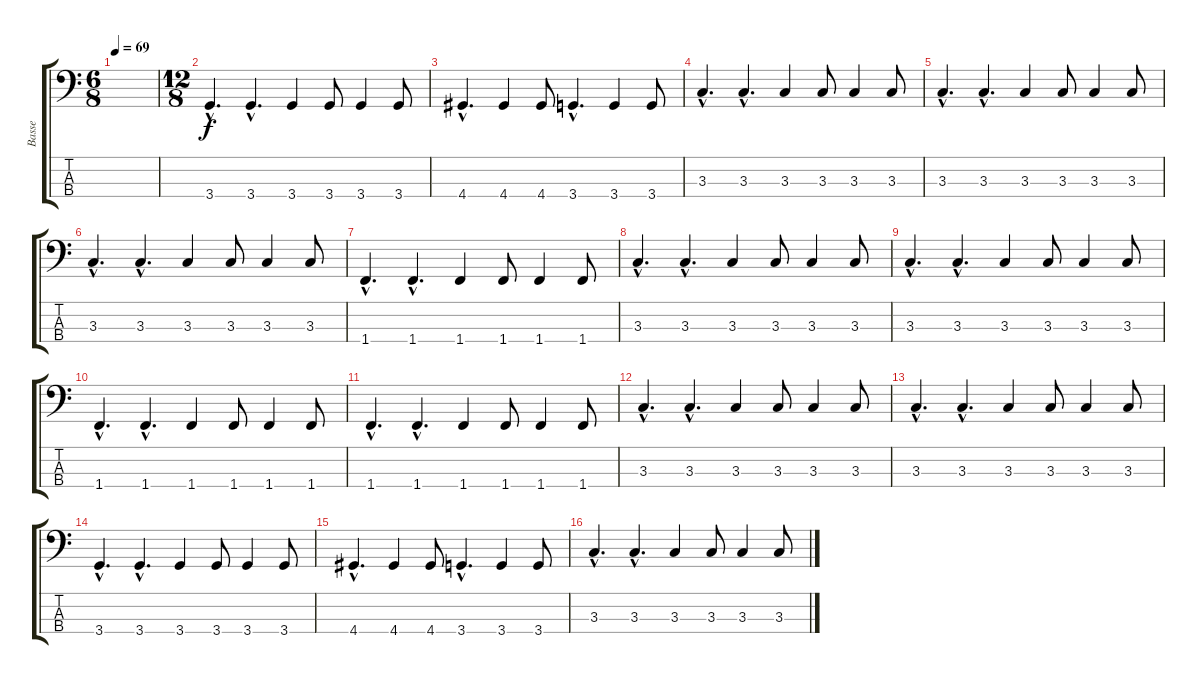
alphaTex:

\track ("Basse" "Basse") {instrument electricbassfinger}
\staff {score tabs}
\tuning (G2 D2 A1 E1) {hide}
\ts (6 8)
\tempo 69
\clef f4
\ks c
|
\ts (12 8)
3.4{hac}.4{d} 3.4{hac}.4{d} 3.4.4 3.4.8 3.4.4 3.4.8 |
4.4{hac}.4{d} 4.4.4 4.4.8 3.4{hac}.4{d} 3.4.4 3.4.8 |
3.3{hac}.4{d} 3.3{hac}.4{d} 3.3.4 3.3.8 3.3.4 3.3.8 |
3.3{hac}.4{d} 3.3{hac}.4{d} 3.3.4 3.3.8 3.3.4 3.3.8 |
3.3{hac}.4{d} 3.3{hac}.4{d} 3.3.4 3.3.8 3.3.4 3.3.8 |
1.4{hac}.4{d} 1.4{hac}.4{d} 1.4.4 1.4.8 1.4.4 1.4.8 |
3.3{hac}.4{d} 3.3{hac}.4{d} 3.3.4 3.3.8 3.3.4 3.3.8 |
3.3{hac}.4{d} 3.3{hac}.4{d} 3.3.4 3.3.8 3.3.4 3.3.8 |
1.4{hac}.4{d} 1.4{hac}.4{d} 1.4.4 1.4.8 1.4.4 1.4.8 |
1.4{hac}.4{d} 1.4{hac}.4{d} 1.4.4 1.4.8 1.4.4 1.4.8 |
3.3{hac}.4{d} 3.3{hac}.4{d} 3.3.4 3.3.8 3.3.4 3.3.8 |
3.3{hac}.4{d} 3.3{hac}.4{d} 3.3.4 3.3.8 3.3.4 3.3.8 |
3.4{hac}.4{d} 3.4{hac}.4{d} 3.4.4 3.4.8 3.4.4 3.4.8 |
4.4{hac}.4{d} 4.4.4 4.4.8 3.4{hac}.4{d} 3.4.4 3.4.8 |
3.3{hac}.4{d} 3.3{hac}.4{d} 3.3.4 3.3.8 3.3.4 3.3.8
